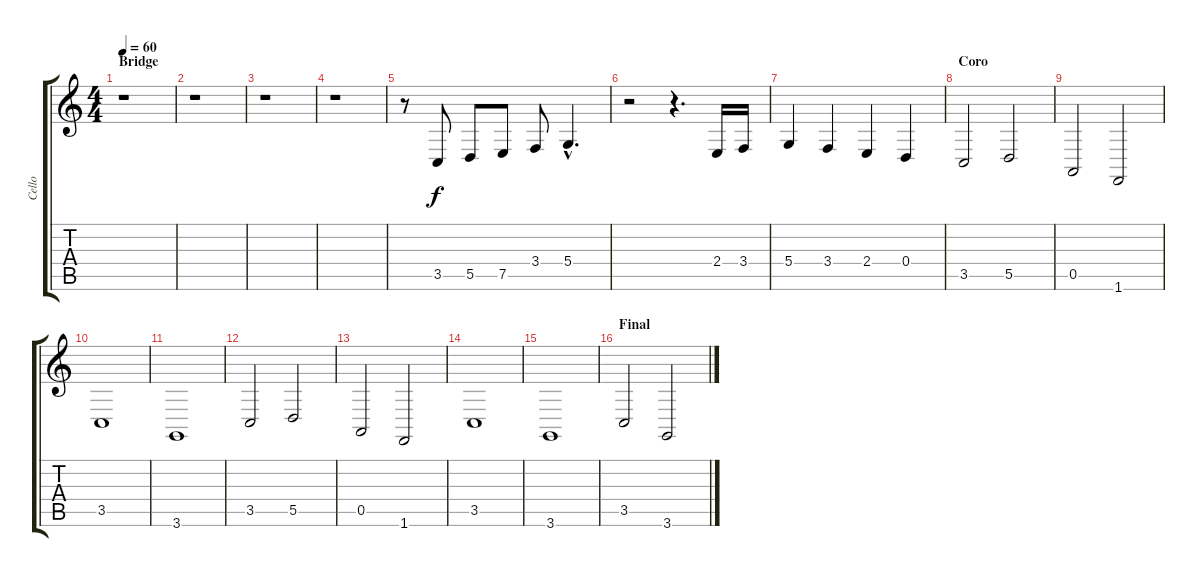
\track ("Cello" "Cello") {instrument cello}
\staff {score tabs}
\tuning (E4 B3 G3 D3 A2 E2) {hide}
\ts (4 4)
\section ("" "Bridge")
\tempo 60
\clef g2
\ks c
r.1{dy f} |
r.1 |
r.1 |
r.1 |
r.8 3.5.8 5.5.8 7.5.8 3.4.8 5.4{hac}.4{d} |
r.2 r.4{d} 2.4.16 3.4.16 |
5.4.4 3.4.4 2.4.4 0.4.4 |
\section ("" "Coro")
3.5.2 5.5.2 |
0.5.2 1.6.2 |
3.5.1 |
3.6.1 |
3.5.2 5.5.2 |
0.5.2 1.6.2 |
3.5.1 |
3.6.1 |
\section ("" "Final")
3.5.2 3.6.2
